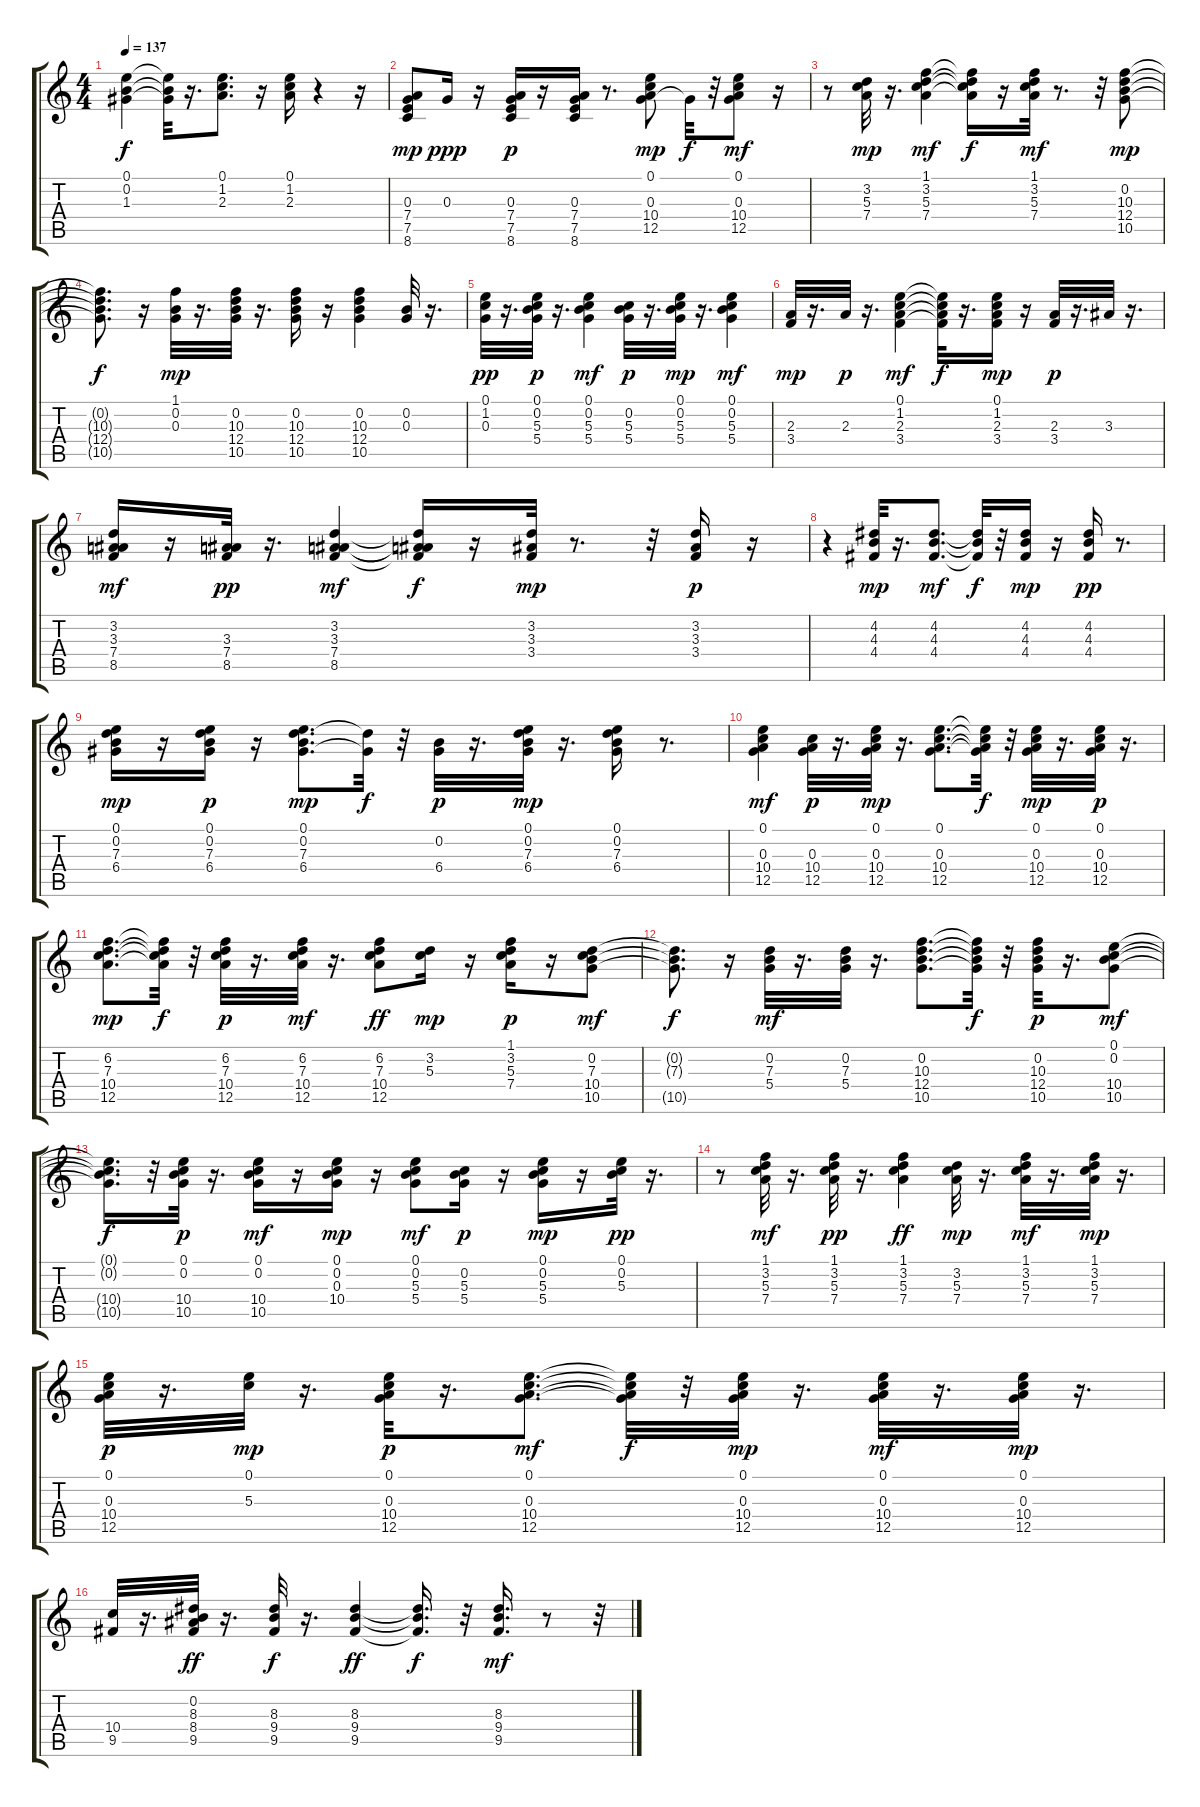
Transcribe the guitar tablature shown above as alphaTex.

\track "" {instrument electricguitarclean}
\staff {score tabs}
\tuning (E4 B3 G3 D3 A2 E2) {hide}
\ts (4 4)
\tempo 137
\clef g2
\ks c
(0.1 0.2 1.3).4{dy f} (0.1{t} 0.2{t} 1.3{t}).32 r.16{d} (0.1 1.2 2.3).8{d} r.16 (0.1 1.2 2.3).16 r.4 r.16 |
(0.3 7.4 7.5 8.6).8{dy mp} 0.3.16{dy ppp} r.16 (0.3 7.4 7.5 8.6).16{dy p} r.16 (0.3 7.4 7.5 8.6).16 r.8{d} (0.1 0.3 10.4 12.5).8{dy mp} 0.3{t}.32{dy f} r.32 (0.1 0.3 10.4 12.5).8{dy mf} r.16 |
r.8 (3.2 5.3 7.4).32{dy mp} r.16{d} (1.1 3.2 5.3 7.4).4{dy mf} (1.1{t} 3.2{t} 5.3{t} 7.4{t}).16{dy f} r.16 (1.1 3.2 5.3 7.4).32{dy mf} r.8{d} r.32 (0.2 10.3 12.4 10.5).8{dy mp} |
(0.2{t} 10.3{t} 12.4{t} 10.5{t}).8{d dy f} r.16 (1.1 0.2 0.3).32{dy mp} r.16{d} (0.2 10.3 12.4 10.5).32 r.16{d} (0.2 10.3 12.4 10.5).16 r.16 (0.2 10.3 12.4 10.5).4 (0.2 0.3).32 r.16{d} |
(0.1 1.2 0.3).32{dy pp} r.16{d} (0.1 0.2 5.3 5.4).32{dy p} r.16{d} (0.1 0.2 5.3 5.4).4{dy mf} (0.2 5.3 5.4).32{dy p} r.16{d} (0.1 0.2 5.3 5.4).32{dy mp} r.16{d} (0.1 0.2 5.3 5.4).4{dy mf} |
(2.3 3.4).32{dy mp} r.16{d} 2.3.32{dy p} r.16{d} (0.1 1.2 2.3 3.4).4{dy mf} (0.1{t} 1.2{t} 2.3{t} 3.4{t}).32{dy f} r.16{d} (0.1 1.2 2.3 3.4).16{dy mp} r.16 (2.3 3.4).32{dy p} r.16{d} 3.3.32 r.16{d} |
(3.2 3.3 7.4 8.5).16{dy mf} r.16 (3.3 7.4 8.5).32{dy pp} r.16{d} (3.2 3.3 7.4 8.5).4{dy mf} (3.2{t} 3.3{t} 7.4{t} 8.5{t}).16{dy f} r.16 (3.2 3.3 3.4).32{dy mp} r.8{d} r.32 (3.2 3.3 3.4).16{dy p} r.16 |
r.4 (4.2 4.3 4.4).32{dy mp} r.16{d} (4.2 4.3 4.4).8{d dy mf} (4.2{t} 4.3{t} 4.4{t}).32{dy f} r.32 (4.2 4.3 4.4).16{dy mp} r.16 (4.2 4.3 4.4).16{dy pp} r.8{d} |
(0.1 0.2 7.3 6.4).16{dy mp} r.16 (0.1 0.2 7.3 6.4).16{dy p} r.16 (0.1 0.2 7.3 6.4).8{d dy mp} (7.3{t} 6.4{t}).32{dy f} r.32 (0.2 6.4).32{dy p} r.16{d} (0.1 0.2 7.3 6.4).32{dy mp} r.16{d} (0.1 0.2 7.3 6.4).16 r.8{d} |
(0.1 0.3 10.4 12.5).4{dy mf} (0.3 10.4 12.5).32{dy p} r.16{d} (0.1 0.3 10.4 12.5).32{dy mp} r.16{d} (0.1 0.3 10.4 12.5).8{d} (0.1{t} 0.3{t} 10.4{t} 12.5{t}).32{dy f} r.32 (0.1 0.3 10.4 12.5).32{dy mp} r.16{d} (0.1 0.3 10.4 12.5).32{dy p} r.16{d} |
(6.2 7.3 10.4 12.5).8{d dy mp} (6.2{t} 7.3{t} 10.4{t} 12.5{t}).32{dy f} r.32 (6.2 7.3 10.4 12.5).32{dy p} r.16{d} (6.2 7.3 10.4 12.5).32{dy mf} r.16{d} (6.2 7.3 10.4 12.5).8{dy ff} (3.2 5.3).16{dy mp} r.16 (1.1 3.2 5.3 7.4).16{dy p} r.16 (0.2 7.3 10.4 10.5).8{dy mf} |
(0.2{t} 7.3{t} 10.5{t}).8{d dy f} r.16 (0.2 7.3 5.4).32{dy mf} r.16{d} (0.2 7.3 5.4).32 r.16{d} (0.2 10.3 12.4 10.5).8{d} (0.2{t} 10.3{t} 12.4{t} 10.5{t}).32{dy f} r.32 (0.2 10.3 12.4 10.5).32{dy p} r.16{d} (0.1 0.2 10.4 10.5).8{dy mf} |
(0.1{t} 0.2{t} 10.4{t} 10.5{t}).16{d dy f} r.32 (0.1 0.2 10.4 10.5).32{dy p} r.16{d} (0.1 0.2 10.4 10.5).16{dy mf} r.16 (0.1 0.2 0.3 10.4).16{dy mp} r.16 (0.1 0.2 5.3 5.4).8{dy mf} (0.2 5.3 5.4).16{dy p} r.16 (0.1 0.2 5.3 5.4).16{dy mp} r.16 (0.1 0.2 5.3).32{dy pp} r.16{d} |
r.8 (1.1 3.2 5.3 7.4).32{dy mf} r.16{d} (1.1 3.2 5.3 7.4).32{dy pp} r.16{d} (1.1 3.2 5.3 7.4).4{dy ff} (3.2 5.3 7.4).32{dy mp} r.16{d} (1.1 3.2 5.3 7.4).32{dy mf} r.16{d} (1.1 3.2 5.3 7.4).32{dy mp} r.16{d} |
(0.1 0.3 10.4 12.5).32{dy p} r.16{d} (0.1 5.3).32{dy mp} r.16{d} (0.1 0.3 10.4 12.5).32{dy p} r.16{d} (0.1 0.3 10.4 12.5).8{d dy mf} (0.1{t} 0.3{t} 10.4{t} 12.5{t}).32{dy f} r.32 (0.1 0.3 10.4 12.5).32{dy mp} r.16{d} (0.1 0.3 10.4 12.5).32{dy mf} r.16{d} (0.1 0.3 10.4 12.5).32{dy mp} r.16{d} |
(10.4 9.5).32 r.16{d} (0.2 8.3 8.4 9.5).32{dy ff} r.16{d} (8.3 9.4 9.5).32{dy f} r.16{d} (8.3 9.4 9.5).4{dy ff} (8.3{t} 9.4{t} 9.5{t}).16{d dy f} r.32 (8.3 9.4 9.5).16{d dy mf} r.8 r.32
